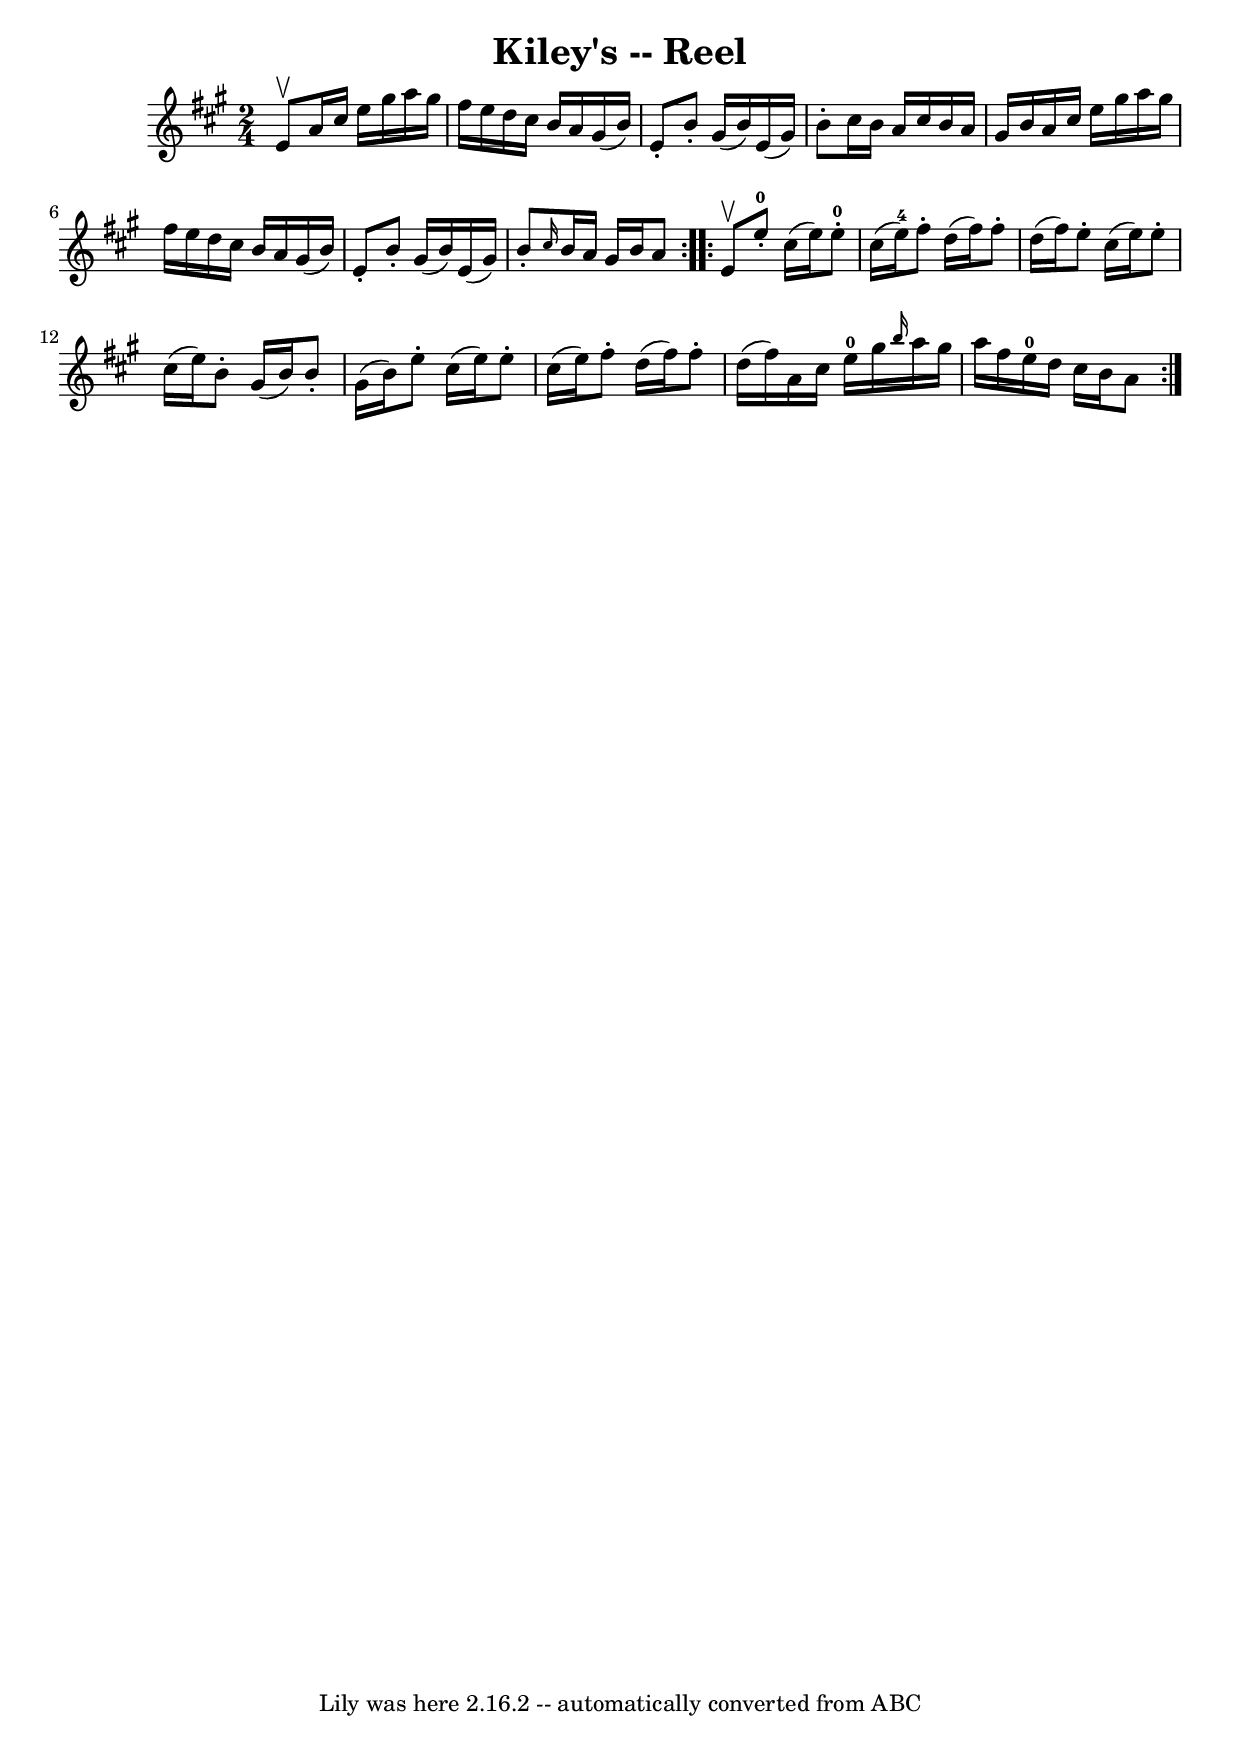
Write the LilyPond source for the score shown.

\version "2.7.40"
\include "Mammoth.ily"
\header {
	%% book = "Ryan's Mammoth Collection"
	crossRefNumber = "1"
	footnotes = "\\\\243"
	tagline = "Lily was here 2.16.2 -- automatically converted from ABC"
	title = "Kiley's -- Reel"
}
voicedefault =  {


\repeat volta 2 {
\time 2/4 \key a \major e'8^\upbow |
 a'16 cis''16 e''16    
gis''16 a''16 gis''16 fis''16 e''16    |
 d''16 cis''16  
 b'16 a'16 gis'16 (b'16) e'8 -.   |
 b'8 -. gis'16 (
b'16) e'16 (gis'16) b'8 -.   |
 cis''16 b'16 a'16    
cis''16 b'16 a'16 gis'16 b'16    |
 a'16 cis''16    
e''16 gis''16 a''16 gis''16 fis''16 e''16    |
 d''16    
cis''16 b'16 a'16 gis'16 (b'16) e'8 -.   |
 b'8 -.   
gis'16 (b'16) e'16 (gis'16) b'8 -.   |
 \grace {    
cis''16  } b'16 a'16 gis'16 b'16 a'8  }     \repeat volta 2 {   
e'8^\upbow |
 e''8-0-. cis''16 (e''16) e''8-0-.  
 cis''16 (e''16-4)   |
 fis''8 -. d''16 (fis''16)   
fis''8 -. d''16 (fis''16)   |
 e''8 -. cis''16 (e''16  
-) e''8 -. cis''16 (e''16)   |
 b'8 -. gis'16 (b'16)  
 b'8 -. gis'16 (b'16)   |
 e''8 -. cis''16 (e''16)   
e''8 -. cis''16 (e''16)   |
 fis''8 -. d''16 (fis''16)  
 fis''8 -. d''16 (fis''16)   |
 a'16 cis''16 e''16-0 
 gis''16  \grace { b''16  } a''16 gis''16 a''16 fis''16    
|
 e''16-0 d''16 cis''16 b'16 a'8    }   
}

\score{
    <<

	\context Staff="default"
	{
	    \voicedefault 
	}

    >>
	\layout {
	}
	\midi {}
}
